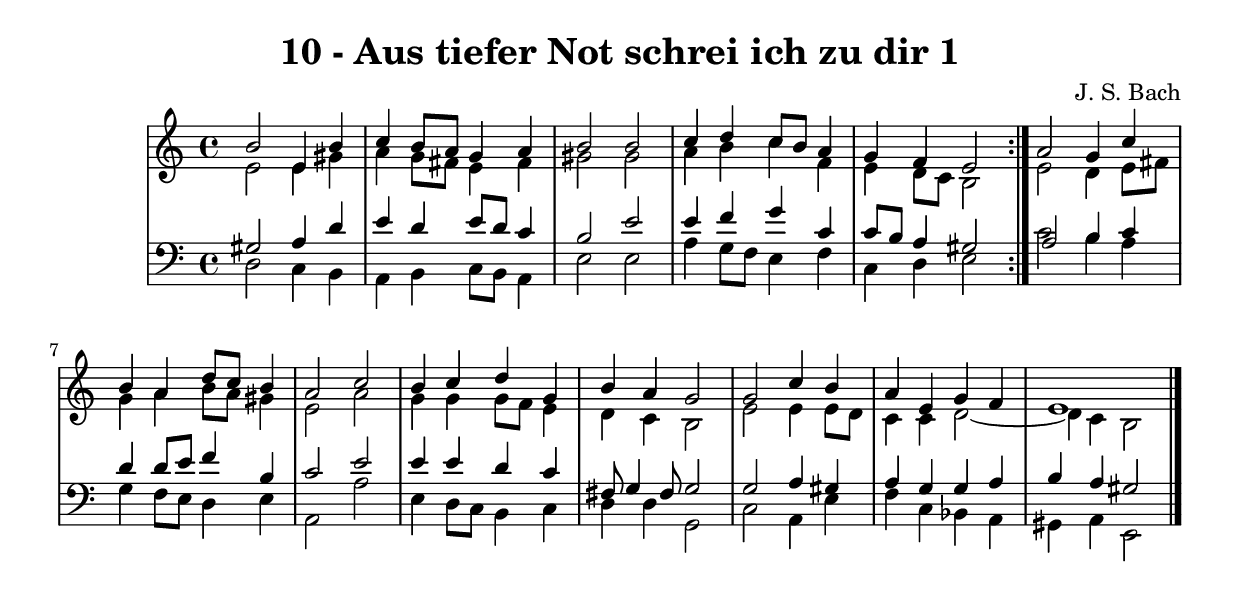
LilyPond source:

\version "2.10.33"

\header {
  title = "10 - Aus tiefer Not schrei ich zu dir 1"
  composer = "J. S. Bach"
}


global = {
  \time 4/4
  \key a \minor
}


soprano = \relative c'' {
  \repeat volta 2 {
    b2 e,4 b'4 
    c4 b8 a8 g4 a4 
    b2 b2 
    c4 d4 c8 b8 a4 
    g4 f4 e2 }  %5
  a2 g4 c4 
  b4 a4 d8 c8 b4 
  a2 c2 
  b4 c4 d4 g,4 
  b4 a4 g2   %10
  g2 c4 b4 
  a4 e4 g4 f4 
  e1 
  
}

alto = \relative c' {
  \repeat volta 2 {
    e2 e4 gis4 
    a4 g8 fis8 e4 fis4 
    gis2 gis2 
    a4 b4 c4 f,4 
    e4 d8 c8 b2 }  %5
  e2 d4 e8 fis8 
  g4 a4 b8 a8 gis4 
  e2 a2 
  g4 g4 g8 f8 e4 
  d4 c4 b2   %10
  e2 e4 e8 d8 
  c4 c4 d2~ 
  d4 c4 b2 
  
}

tenor = \relative c' {
  \repeat volta 2 {
    gis2 a4 d4 
    e4 d4 e8 d8 c4 
    b2 e2 
    e4 f4 g4 c,4 
    c8 b8 a4 gis2 }  %5
  a2 b4 c4 
  d4 d8 e8 f4 b,4 
  c2 e2 
  e4 e4 d4 c4 
  fis,8 g4 fis8 g2   %10
  g2 a4 gis4 
  a4 g4 g4 a4 
  b4 a4 gis2 
  
}

baixo = \relative c {
  \repeat volta 2 {
    d2 c4 b4 
    a4 b4 c8 b8 a4 
    e'2 e2 
    a4 g8 f8 e4 f4 
    c4 d4 e2 }  %5
  c'2 b4 a4 
  g4 f8 e8 d4 e4 
  a,2 a'2 
  e4 d8 c8 b4 c4 
  d4 d4 g,2   %10
  c2 a4 e'4 
  f4 c4 bes4 a4 
  gis4 a4 e2 
  
}

\score {
  <<
    \new StaffGroup <<
      \override StaffGroup.SystemStartBracket #'style = #'line 
      \new Staff {
        <<
          \global
          \new Voice = "soprano" { \voiceOne \soprano }
          \new Voice = "alto" { \voiceTwo \alto }
        >>
      }
      \new Staff {
        <<
          \global
          \clef "bass"
          \new Voice = "tenor" {\voiceOne \tenor }
          \new Voice = "baixo" { \voiceTwo \baixo \bar "|."}
        >>
      }
    >>
  >>
  \layout {}
  \midi {}
}